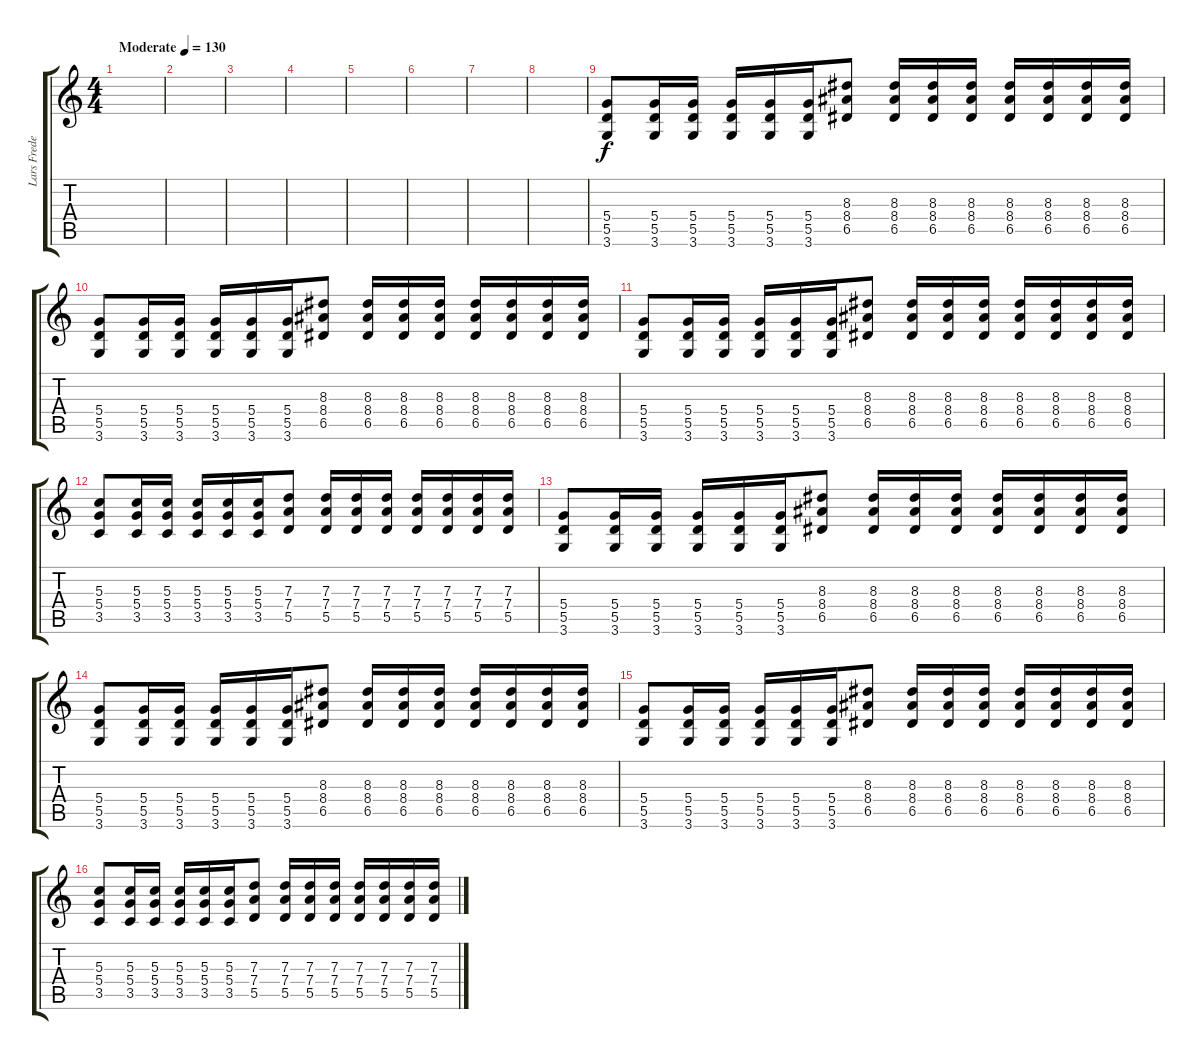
\track ("Lars Frederiksen" "Lars Frede") {instrument distortionguitar}
\staff {score tabs}
\tuning (E4 B3 G3 D3 A2 E2) {hide}
\ts (4 4)
\tempo (130 "Moderate")
\clef g2
\ks c
|
|
|
|
|
|
|
|
(5.4 5.5 3.6).8{volume 16} (5.4 5.5 3.6).16 (5.4 5.5 3.6).16 (5.4 5.5 3.6).16 (5.4 5.5 3.6).16 (5.4 5.5 3.6).16 (8.3 8.4 6.5).8 (8.3 8.4 6.5).16 (8.3 8.4 6.5).16 (8.3 8.4 6.5).16 (8.3 8.4 6.5).16 (8.3 8.4 6.5).16 (8.3 8.4 6.5).16 (8.3 8.4 6.5).16 |
(5.4 5.5 3.6).8 (5.4 5.5 3.6).16 (5.4 5.5 3.6).16 (5.4 5.5 3.6).16 (5.4 5.5 3.6).16 (5.4 5.5 3.6).16 (8.3 8.4 6.5).8 (8.3 8.4 6.5).16 (8.3 8.4 6.5).16 (8.3 8.4 6.5).16 (8.3 8.4 6.5).16 (8.3 8.4 6.5).16 (8.3 8.4 6.5).16 (8.3 8.4 6.5).16 |
(5.4 5.5 3.6).8 (5.4 5.5 3.6).16 (5.4 5.5 3.6).16 (5.4 5.5 3.6).16 (5.4 5.5 3.6).16 (5.4 5.5 3.6).16 (8.3 8.4 6.5).8 (8.3 8.4 6.5).16 (8.3 8.4 6.5).16 (8.3 8.4 6.5).16 (8.3 8.4 6.5).16 (8.3 8.4 6.5).16 (8.3 8.4 6.5).16 (8.3 8.4 6.5).16 |
(5.3 5.4 3.5).8 (5.3 5.4 3.5).16 (5.3 5.4 3.5).16 (5.3 5.4 3.5).16 (5.3 5.4 3.5).16 (5.3 5.4 3.5).16 (7.3 7.4 5.5).8 (7.3 7.4 5.5).16 (7.3 7.4 5.5).16 (7.3 7.4 5.5).16 (7.3 7.4 5.5).16 (7.3 7.4 5.5).16 (7.3 7.4 5.5).16 (7.3 7.4 5.5).16 |
(5.4 5.5 3.6).8 (5.4 5.5 3.6).16 (5.4 5.5 3.6).16 (5.4 5.5 3.6).16 (5.4 5.5 3.6).16 (5.4 5.5 3.6).16 (8.3 8.4 6.5).8 (8.3 8.4 6.5).16 (8.3 8.4 6.5).16 (8.3 8.4 6.5).16 (8.3 8.4 6.5).16 (8.3 8.4 6.5).16 (8.3 8.4 6.5).16 (8.3 8.4 6.5).16 |
(5.4 5.5 3.6).8 (5.4 5.5 3.6).16 (5.4 5.5 3.6).16 (5.4 5.5 3.6).16 (5.4 5.5 3.6).16 (5.4 5.5 3.6).16 (8.3 8.4 6.5).8 (8.3 8.4 6.5).16 (8.3 8.4 6.5).16 (8.3 8.4 6.5).16 (8.3 8.4 6.5).16 (8.3 8.4 6.5).16 (8.3 8.4 6.5).16 (8.3 8.4 6.5).16 |
(5.4 5.5 3.6).8 (5.4 5.5 3.6).16 (5.4 5.5 3.6).16 (5.4 5.5 3.6).16 (5.4 5.5 3.6).16 (5.4 5.5 3.6).16 (8.3 8.4 6.5).8 (8.3 8.4 6.5).16 (8.3 8.4 6.5).16 (8.3 8.4 6.5).16 (8.3 8.4 6.5).16 (8.3 8.4 6.5).16 (8.3 8.4 6.5).16 (8.3 8.4 6.5).16 |
(5.3 5.4 3.5).8 (5.3 5.4 3.5).16 (5.3 5.4 3.5).16 (5.3 5.4 3.5).16 (5.3 5.4 3.5).16 (5.3 5.4 3.5).16 (7.3 7.4 5.5).8 (7.3 7.4 5.5).16 (7.3 7.4 5.5).16 (7.3 7.4 5.5).16 (7.3 7.4 5.5).16 (7.3 7.4 5.5).16 (7.3 7.4 5.5).16 (7.3 7.4 5.5).16
